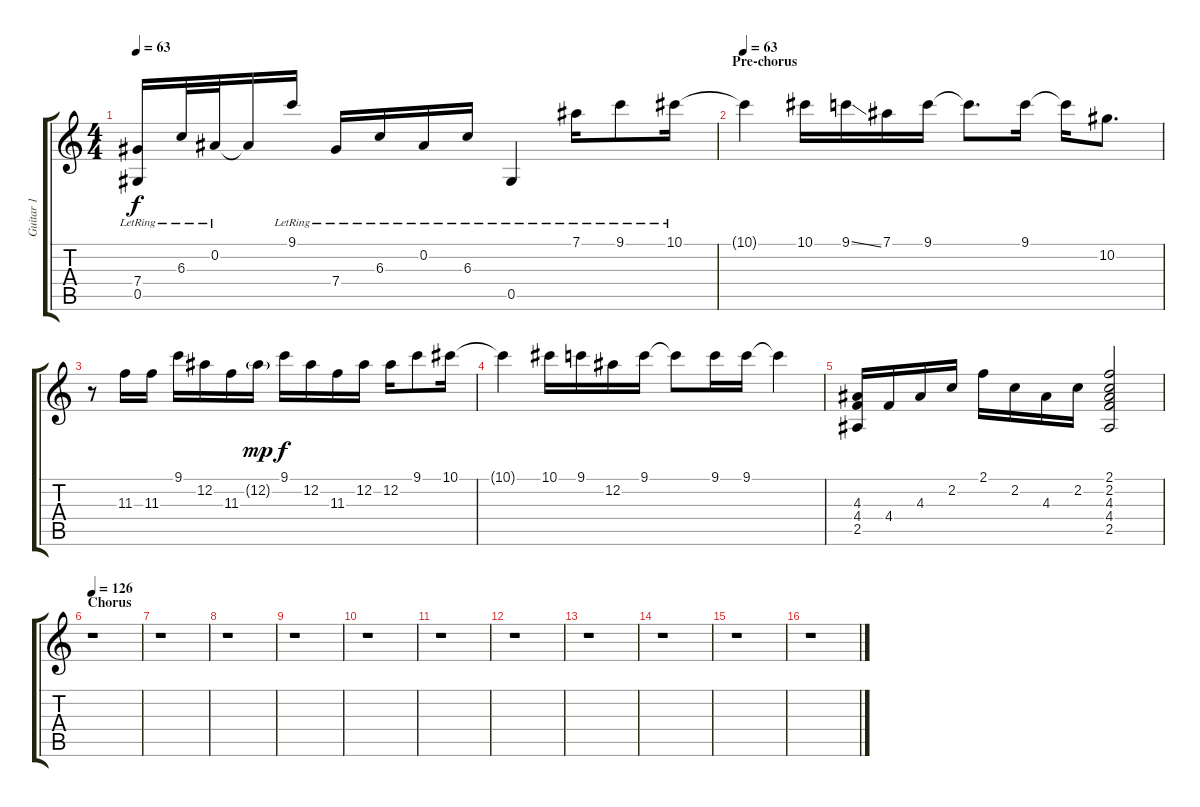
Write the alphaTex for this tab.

\track ("Guitar 1" "Guitar 1") {instrument acousticguitarsteel}
\staff {score tabs}
\tuning (Eb4 Bb3 Gb3 Db3 Ab2 Eb2) {hide}
\ts (4 4)
\tempo 63
\clef g2
\ks c
(7.4{lr} 0.5{lr}).16{dy f} 6.3{lr}.32 0.2{lr}.32 0.2{t}.16 9.1{lr}.16 7.4{lr}.16 6.3{lr}.16 0.2{lr}.16 6.3{lr}.16 0.5{lr}.4 7.1{lr}.16 9.1{lr}.8 10.1{lr}.16 |
\section ("" "Pre-chorus")
\tempo 63
10.1{t}.4 10.1.16 9.1{ss}.16 7.1.16 9.1.16 9.1{t}.8{d} 9.1.16 9.1{t}.16 10.2.8{d} |
r.8 11.3.16 11.3.16 9.1.16 12.2.16 11.3.16 12.2{g}.16{dy mp} 9.1.16{dy f} 12.2.16 11.3.16 12.2.16 12.2.16 9.1.8 10.1.16 |
10.1{t}.4 10.1.16 9.1.16 12.2.16 9.1.16 9.1{t}.8 9.1.16 9.1.16 9.1{t}.4 |
(4.3 4.4 2.5).16 4.4.16 4.3.16 2.2.16 2.1.16 2.2.16 4.3.16 2.2.16 (2.1 2.2 4.3 4.4 2.5).2 |
\section ("" "Chorus")
\tempo 126
r.1 |
r.1 |
r.1 |
r.1 |
r.1 |
r.1 |
r.1 |
r.1 |
r.1 |
r.1 |
r.1
